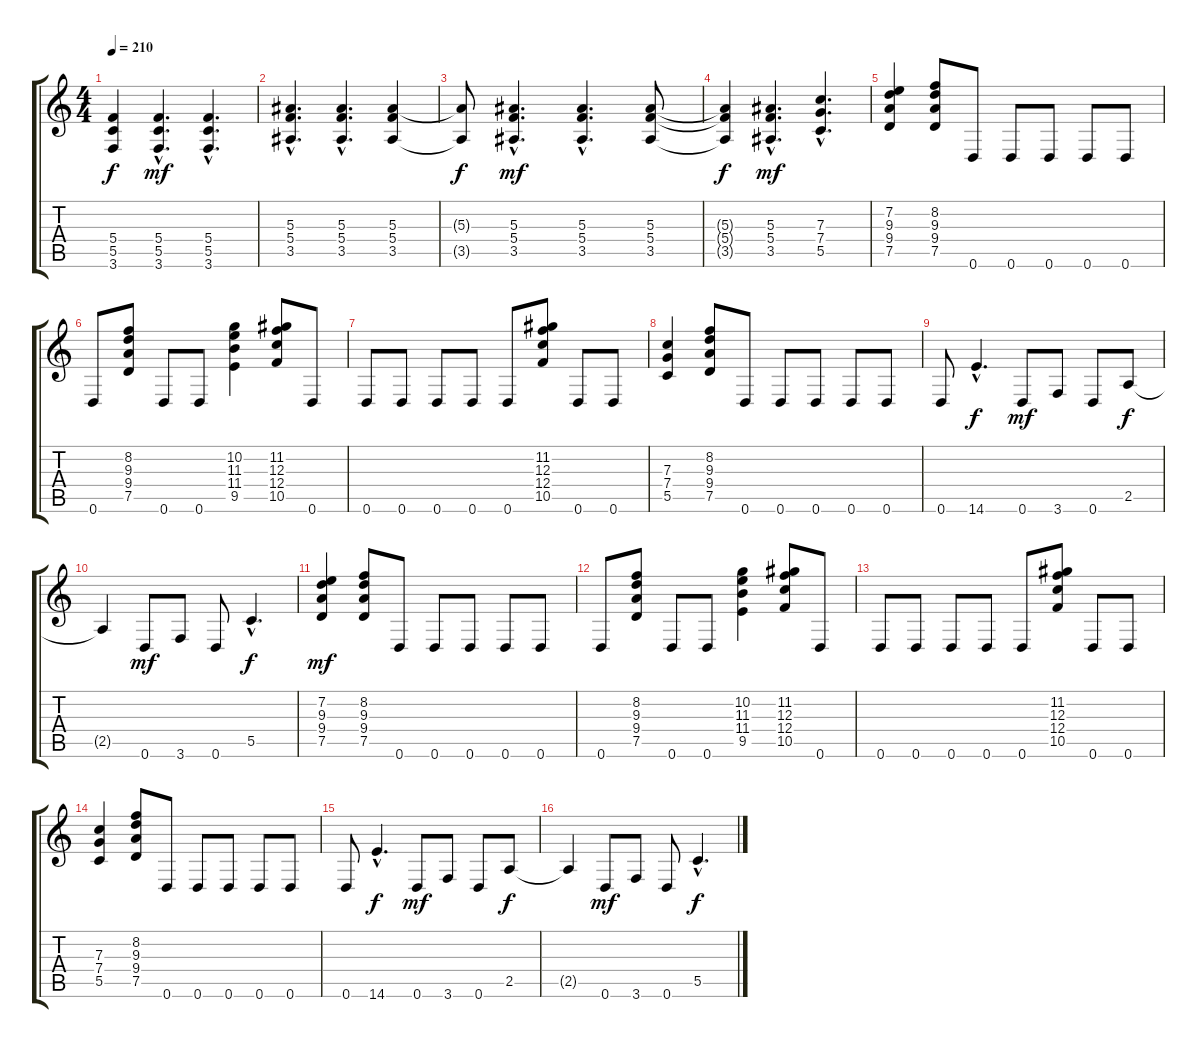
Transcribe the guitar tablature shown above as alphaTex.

\track "" {instrument distortionguitar}
\staff {score tabs}
\tuning (D4 A3 F3 C3 G2 D2) {hide}
\ts (4 4)
\tempo 210
\clef g2
\ks c
(5.4{t} 5.5{t} 3.6{t}).4{dy f} (5.4{hac} 5.5{hac} 3.6{hac}).4{d dy mf} (5.4{hac} 5.5{hac} 3.6{hac}).4{d} |
(5.3{hac} 5.4{hac} 3.5{hac}).4{d} (5.3{hac} 5.4{hac} 3.5{hac}).4{d} (5.3 5.4 3.5).4 |
(5.3{t} 3.5{t}).8{dy f} (5.3{hac} 5.4{hac} 3.5{hac}).4{d dy mf} (5.3{hac} 5.4{hac} 3.5{hac}).4{d} (5.3 5.4 3.5).8 |
(5.3{t} 5.4{t} 3.5{t}).4{dy f} (5.3{hac} 5.4{hac} 3.5{hac}).4{d dy mf} (7.3{hac} 7.4{hac} 5.5{hac}).4{d} |
(7.2 9.3 9.4 7.5).4 (8.2 9.3 9.4 7.5).8 0.6.8 0.6.8 0.6.8 0.6.8 0.6.8 |
0.6.8 (8.2 9.3 9.4 7.5).8 0.6.8 0.6.8 (10.2 11.3 11.4 9.5).4 (11.2 12.3 12.4 10.5).8 0.6.8 |
0.6.8 0.6.8 0.6.8 0.6.8 0.6.8 (11.2 12.3 12.4 10.5).8 0.6.8 0.6.8 |
(7.3 7.4 5.5).4 (8.2 9.3 9.4 7.5).8 0.6.8 0.6.8 0.6.8 0.6.8 0.6.8 |
0.6.8 14.6{hac}.4{d dy f} 0.6.8{dy mf} 3.6.8 0.6.8 2.5.8{dy f} |
2.5{t}.4 0.6.8{dy mf} 3.6.8 0.6.8 5.5{hac}.4{d dy f} |
(7.2 9.3 9.4 7.5).4{dy mf} (8.2 9.3 9.4 7.5).8 0.6.8 0.6.8 0.6.8 0.6.8 0.6.8 |
0.6.8 (8.2 9.3 9.4 7.5).8 0.6.8 0.6.8 (10.2 11.3 11.4 9.5).4 (11.2 12.3 12.4 10.5).8 0.6.8 |
0.6.8 0.6.8 0.6.8 0.6.8 0.6.8 (11.2 12.3 12.4 10.5).8 0.6.8 0.6.8 |
(7.3 7.4 5.5).4 (8.2 9.3 9.4 7.5).8 0.6.8 0.6.8 0.6.8 0.6.8 0.6.8 |
0.6.8 14.6{hac}.4{d dy f} 0.6.8{dy mf} 3.6.8 0.6.8 2.5.8{dy f} |
2.5{t}.4 0.6.8{dy mf} 3.6.8 0.6.8 5.5{hac}.4{d dy f}
